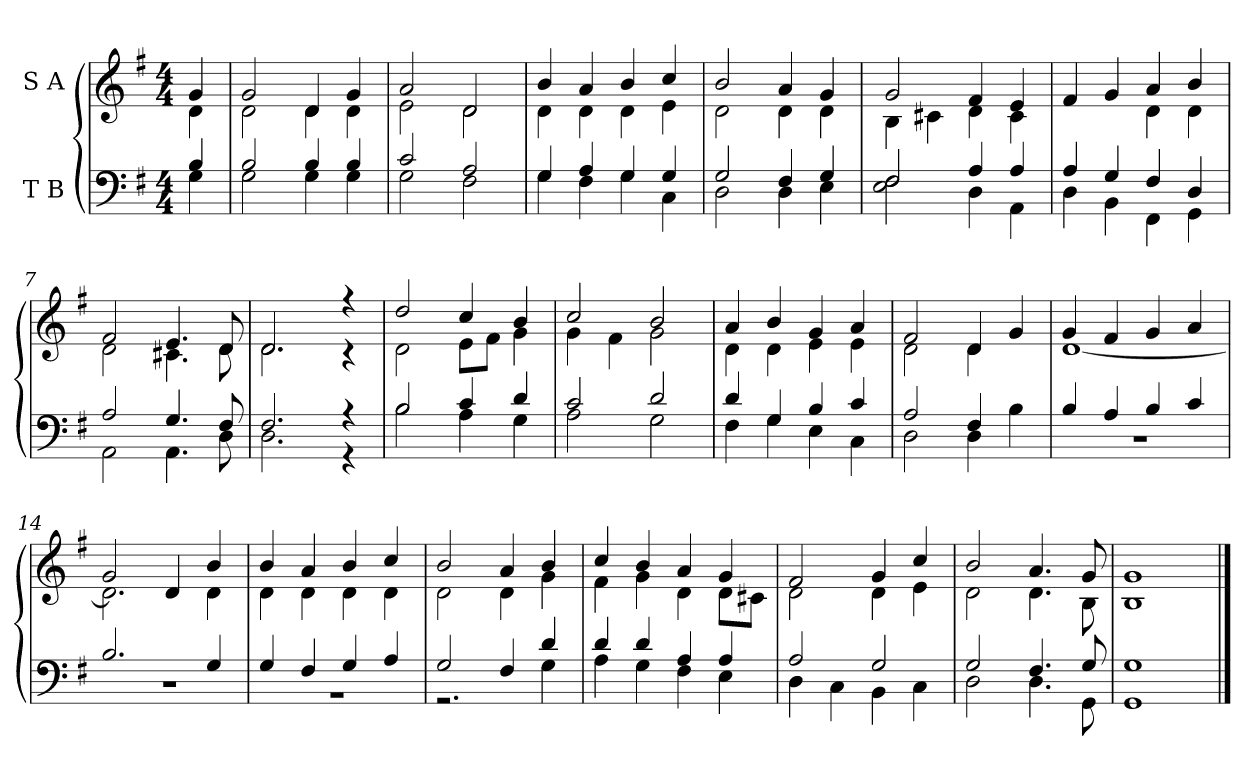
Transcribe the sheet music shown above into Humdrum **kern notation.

**kern	**kern
*part2	*part1
*staff2	*staff1
*I"T B	*I"S A
*clefF4	*clefG2
*k[f#]	*k[f#]
*M4/4	*M4/4
=	=
*^	*^
4B/	4G\	4g/	4d\
=1	=1	=1	=1
2B/	2G\	2g/	2d\
4B/	4G\	4d\	4d/
4B/	4G\	4g/	4d\
=2	=2	=2	=2
2c/	2G\	2a/	2e\
2A/	2F#\	2d\	2d/
=3	=3	=3	=3
4G\	4G/	4b/	4d\
4A/	4F#\	4a/	4d\
4G\	4G/	4b/	4d\
4C\	4G/	4cc/	4e\
=4	=4	=4	=4
2G/	2D\	2b/	2d\
4F#/	4D\	4a/	4d\
4G/	4E\	4g/	4d\
=5	=5	=5	=5
2E\ 2F#\	2F#/	2g/	4B\
.	.	.	4c#X\
4A/	4D\	4f#/	4d\
4A/	4AA\	4e/	4c#\
=6	=6	=6	=6
4A/	4D\	4f#/	2ryy
4G/	4BB\	4g/	.
4F#/	4FF#\	4a/	4d\
4D/	4GG\	4b/	4d\
=7	=7	=7	=7
2A/	2AA\	2f#/	2d\
4.G/	4.AA\	4.e/	4.c#X\
8F#/	8D\	8d\	8d/
=8	=8	=8	=8
2.F#/	2.D\	2.d\	2.d/
4r	4r	4r	4r
=9	=9	=9	=9
2B\	2B/	2dd/	2d\
4c/	4A\	4cc/	8e\L
.	.	.	8f#\J
4d/	4G\	4b/	4g\
!!LO:LB:g=z	!!
=10	=10	=10	=10
2c/	2A\	2cc/	4g\
.	.	.	4f#\
2d/	2G\	2b/	2g\
=11	=11	=11	=11
4d/	4F#\	4a/	4d\
4G\	4G/	4b/	4d\
4B/	4E\	4g/	4e\
4c/	4C\	4a/	4e\
=12	=12	=12	=12
2A/	2D\	2f#/	2d\
4F#/	4D\	4d\	4d/
4B\	4ryy	4g/	4ryy
=13	=13	=13	=13
4B/	1r	4g/	[1d
4A/	.	4f#/	.
4B/	.	4g/	.
4c/	.	4a/	.
=14	=14	=14	=14
2.B/	1r	2g/	2.d\]
.	.	4d/	.
4G/	.	4b/	4d\
=15	=15	=15	=15
4G/	1r	4b/	4d\
4F#/	.	4a/	4d\
4G/	.	4b/	4d\
4A/	.	4cc/	4d\
=16	=16	=16	=16
2G/	2.r	2b/	2d\
4F#/	.	4a/	4d\
4d/	4G\	4b/	4g\
=17	=17	=17	=17
4d/	4A\	4cc/	4f#\
4d/	4G\	4b/	4g\
4A/	4F#\	4a/	4d\
4A/	4E\	4g/	8d\L
.	.	.	8c#X\J
=18	=18	=18	=18
2A/	4D\	2f#/	2d\
.	4C\	.	.
2G/	4BB\	4g/	4d\
.	4C\	4cc/	4e\
=19	=19	=19	=19
2G/	2D\	2b/	2d\
4.F#/	4.D\	4.a/	4.d\
8G/	8GG\	8g/	8B\
!!LO:LB:g=z	!!
=20	=20	=20	=20
1G	1GG	1g	1B
*v	*v	*	*
*	*v	*v
==	==
*-	*-
